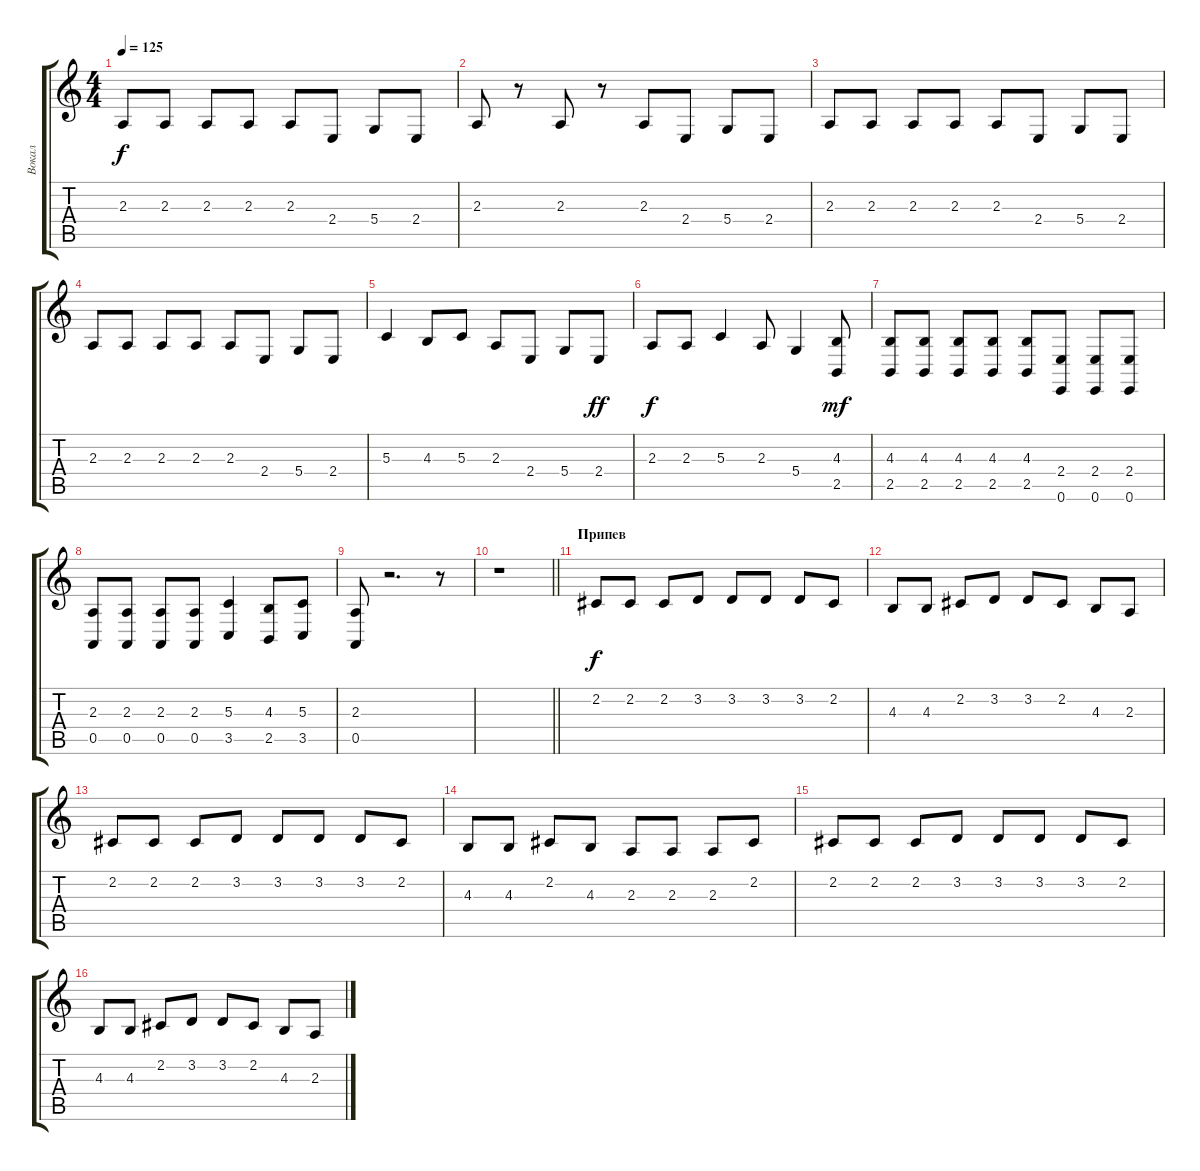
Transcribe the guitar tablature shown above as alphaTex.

\track ("Вокал" "Вокал") {instrument tenorsax}
\staff {score tabs}
\tuning (E4 B3 G3 D3 A2 E2) {hide}
\ts (4 4)
\tempo 125
\clef g2
\ks c
2.3.8{dy f} 2.3.8 2.3.8 2.3.8 2.3.8 2.4.8 5.4.8 2.4.8 |
2.3.8 r.8 2.3.8 r.8 2.3.8 2.4.8 5.4.8 2.4.8 |
2.3.8 2.3.8 2.3.8 2.3.8 2.3.8 2.4.8 5.4.8 2.4.8 |
2.3.8 2.3.8 2.3.8 2.3.8 2.3.8 2.4.8 5.4.8 2.4.8 |
5.3.4 4.3.8 5.3.8 2.3.8 2.4.8 5.4.8 2.4.8{dy ff} |
2.3.8{dy f} 2.3.8 5.3.4 2.3.8 5.4.4 (4.3 2.5).8{dy mf} |
(4.3 2.5).8 (4.3 2.5).8 (4.3 2.5).8 (4.3 2.5).8 (4.3 2.5).8 (2.4 0.6).8 (2.4 0.6).8 (2.4 0.6).8 |
(2.3 0.5).8 (2.3 0.5).8 (2.3 0.5).8 (2.3 0.5).8 (5.3 3.5).4 (4.3 2.5).8 (5.3 3.5).8 |
(2.3 0.5).8 r.2{d} r.8 |
\barLineRight lightlight
r.1 |
\section ("" "Припев")
2.2.8{dy f} 2.2.8 2.2.8 3.2.8 3.2.8 3.2.8 3.2.8 2.2.8 |
4.3.8 4.3.8 2.2.8 3.2.8 3.2.8 2.2.8 4.3.8 2.3.8 |
2.2.8 2.2.8 2.2.8 3.2.8 3.2.8 3.2.8 3.2.8 2.2.8 |
4.3.8 4.3.8 2.2.8 4.3.8 2.3.8 2.3.8 2.3.8 2.2.8 |
2.2.8 2.2.8 2.2.8 3.2.8 3.2.8 3.2.8 3.2.8 2.2.8 |
4.3.8 4.3.8 2.2.8 3.2.8 3.2.8 2.2.8 4.3.8 2.3.8
